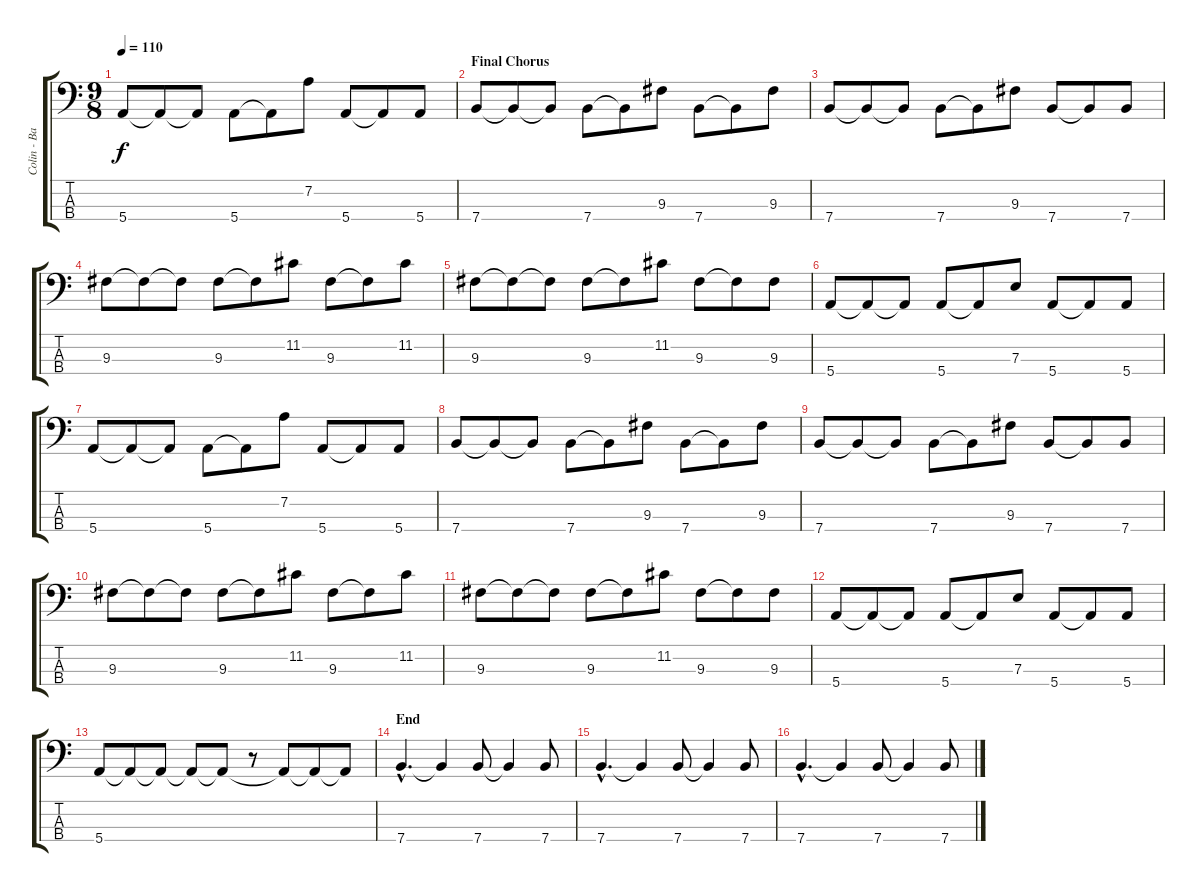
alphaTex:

\track ("Colin - Bass" "Colin - Ba") {instrument electricbassfinger}
\staff {score tabs}
\tuning (G2 D2 A1 E1) {hide}
\ts (9 8)
\tempo 110
\clef f4
\ks c
5.4.8{dy f} 5.4{t}.8 5.4{t}.8 5.4.8 5.4{t}.8 7.2.8 5.4.8 5.4{t}.8 5.4.8 |
\section ("" "Final Chorus")
7.4.8 7.4{t}.8 7.4{t}.8 7.4.8 7.4{t}.8 9.3.8 7.4.8 7.4{t}.8 9.3.8 |
7.4.8 7.4{t}.8 7.4{t}.8 7.4.8 7.4{t}.8 9.3.8 7.4.8 7.4{t}.8 7.4.8 |
9.3.8 9.3{t}.8 9.3{t}.8 9.3.8 9.3{t}.8 11.2.8 9.3.8 9.3{t}.8 11.2.8 |
9.3.8 9.3{t}.8 9.3{t}.8 9.3.8 9.3{t}.8 11.2.8 9.3.8 9.3{t}.8 9.3.8 |
5.4.8 5.4{t}.8 5.4{t}.8 5.4.8 5.4{t}.8 7.3.8 5.4.8 5.4{t}.8 5.4.8 |
5.4.8 5.4{t}.8 5.4{t}.8 5.4.8 5.4{t}.8 7.2.8 5.4.8 5.4{t}.8 5.4.8 |
7.4.8 7.4{t}.8 7.4{t}.8 7.4.8 7.4{t}.8 9.3.8 7.4.8 7.4{t}.8 9.3.8 |
7.4.8 7.4{t}.8 7.4{t}.8 7.4.8 7.4{t}.8 9.3.8 7.4.8 7.4{t}.8 7.4.8 |
9.3.8 9.3{t}.8 9.3{t}.8 9.3.8 9.3{t}.8 11.2.8 9.3.8 9.3{t}.8 11.2.8 |
9.3.8 9.3{t}.8 9.3{t}.8 9.3.8 9.3{t}.8 11.2.8 9.3.8 9.3{t}.8 9.3.8 |
5.4.8 5.4{t}.8 5.4{t}.8 5.4.8 5.4{t}.8 7.3.8 5.4.8 5.4{t}.8 5.4.8 |
5.4.8 5.4{t}.8 5.4{t}.8 5.4{t}.8 5.4{t}.8 r.8 5.4{t}.8 5.4{t}.8 5.4{t}.8 |
\section ("" "End")
7.4{hac}.4{d} 7.4{t}.4 7.4.8 7.4{t}.4 7.4.8 |
7.4{hac}.4{d} 7.4{t}.4 7.4.8 7.4{t}.4 7.4.8 |
7.4{hac}.4{d} 7.4{t}.4 7.4.8 7.4{t}.4 7.4.8
